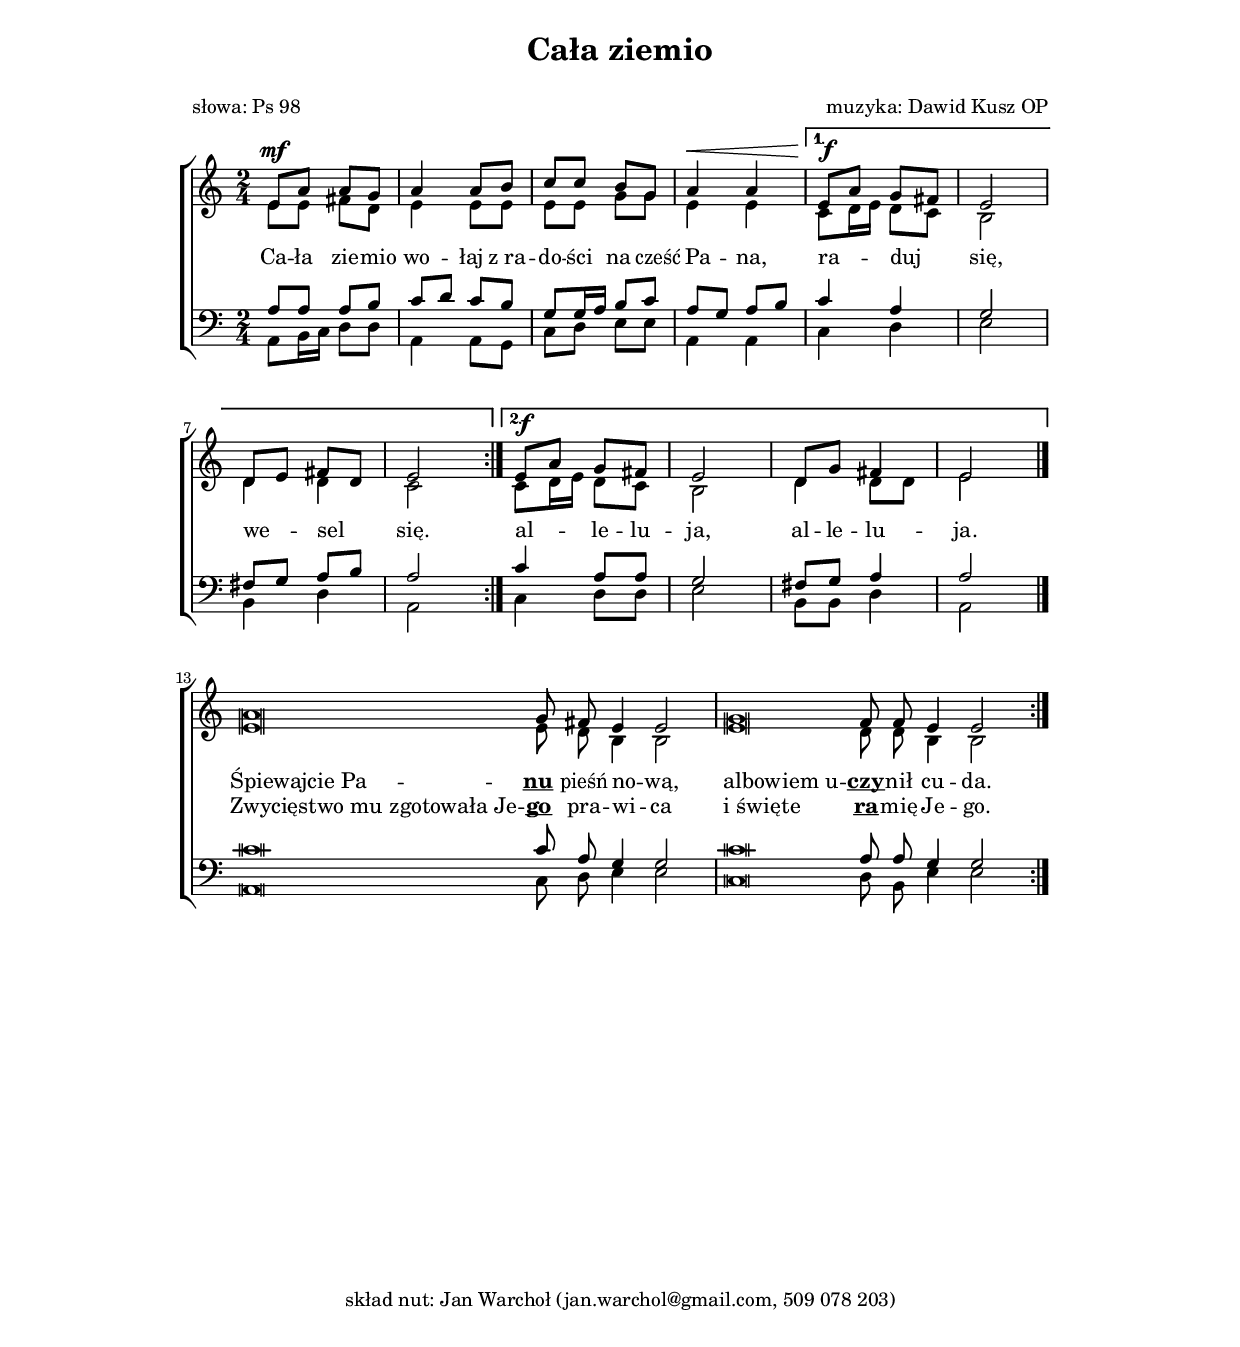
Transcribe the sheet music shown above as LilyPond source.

\version "2.17.3"
#(set-global-staff-size 17)

\header	{
  title = \markup \column {
    "Cała ziemio" " "
  }
  poet = "słowa: Ps 98"
  composer = "muzyka: Dawid Kusz OP"
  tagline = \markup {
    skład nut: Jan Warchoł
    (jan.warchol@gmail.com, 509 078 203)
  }
}

\paper {
  top-margin = 40 \mm
  bottom-margin = 40 \mm
  line-width = 145 \mm

  markup-system-spacing #'basic-distance = #17
  system-system-spacing #'basic-distance = #15
}
%--------------------------------MELODY--------------------------------
sopranomelody = \relative f' {
  \repeat volta 2 {
    \key a \minor
    \time 2/4
    e8^\mf a a g
    a4 \tweak Beam #'positions #'(2.5 . 2.8) a8 b
    \tweak Beam #'positions #'(3.2 . 3.2) c c b g
    a4^\< a
  }
  \alternative {
    {
      \tweak Beam #'positions #'(1.25 . 2.25)
      e8-\tweak #'X-offset #0.5 ^\f \melisma a\melismaEnd g\melisma fis\melismaEnd
      e2
      d8\melisma e\melismaEnd \tweak Beam #'positions #'(1.25 . 0.8) fis \melisma d\melismaEnd
      e2
    }
    {
      \tweak Beam #'positions #'(1.25 . 2.25)
      e8-\tweak #'X-offset #0.5 ^\f \melisma a\melismaEnd g fis
      e2
      d8 g fis4
      e2
    }
  }
  \bar "|."
  \overrideProperty #"Score.NonMusicalPaperColumn"
  #'line-break-system-details #`((Y-offset . 73))
  \repeat volta 2 {
    \cadenzaOn
    a\breve g8 fis e4 e2
    \bar "|"
    g\breve fis8 fis e4 e2
    \cadenzaOff
  }
}
altomelody = \relative f' {
  \repeat volta 2 {
    \key a \minor
    \time 2/4
    e8 e fis d
    e4 e8 e
    e e g g
    e4 e
  }
  \alternative {
    {
      c8\melisma d16 e\melismaEnd d8\melisma c\melisma
      b2
      d4 d
      c2
    }
    {
      c8\melisma d16 e\melismaEnd d8\melisma c\melisma
      b2
      d4 d8 d
      e2
    }
  }
  \repeat volta 2 {
    \cadenzaOn
    e\breve e8 d b4 b2
    \bar "|"
    e\breve d8 d b4 b2
    \cadenzaOff
  }
}
tenormelody = \relative f {
  \repeat volta 2 {
    \key a \minor
    \time 2/4
    a8 a a b
    c8\melisma d\melismaEnd c b
    g g16\melisma a\melismaEnd b8 c
    a8\melisma g\melismaEnd a\melisma b\melismaEnd
  }
  \alternative {
    {
      c4 a
      g2
      fis8\melisma g\melismaEnd a\melisma b\melismaEnd
      a2
    }
    {
      c4 a8 a
      g2
      fis8 g a4
      a2
    }
  }
  \repeat volta 2 {
    \cadenzaOn
    c\breve c8 a g4 g2
    \bar "|"
    c\breve a8 a g4 g2
    \cadenzaOff
  }
}
bassmelody = \relative f {
  \repeat volta 2 {
    \key a \minor
    \time 2/4
    a,8 b16\melisma c\melismaEnd d8 d
    a4 a8 g
    c d \tweak Beam #'positions #'(-2.6 . -2.6) e e
    a,4 a
  }
  \alternative {
    {
      c4 d
      e2
      b4 d
      a2
    }
    {
      c4 \tweak Beam #'positions #'(-2.8 . -2.8) d8 d
      e2
      b8 b d4
      a2
    }
  }
  \repeat volta 2 {
    \cadenzaOn
    a\breve c8 d e4 e2
    \bar "|"
    c\breve d8 b e4 e2
    \cadenzaOff
  }
}
akordy = \chordmode {
}
%--------------------------------LYRICS--------------------------------
text = \lyricmode {
  \repeat volta 2 {
    Ca -- ła zie -- \tweak #'X-offset #-1 mio wo -- \tweak #'X-offset #-1.2 łaj
    z_ra -- do -- ści \tweak #'X-offset #-1 na \tweak #'X-offset #-1 \markup \scale #'(0.9 . 1) cześć \tweak #'X-offset #-0.2 Pa -- na,
  }
  \alternative {
    { ra -- duj się, we -- sel się. }
    { al -- le -- lu -- ja, al -- le -- lu -- ja. }
  }
  \tweak #'X-offset #-1.5 "Śpiewajcie Pa" --
  \tweak #'X-offset #-1.5 \markup \bold \underline nu
  \markup \scale #'(0.9 . 1) pieśń
  \tweak #'X-offset #0 no -- wą,
  \once \override LyricHyphen #'minimum-distance = #1
  \tweak #'X-offset #-0.5 "albowiem u" --
  \markup \bold \underline czy -- nił cu -- da.
}
secondverse = \lyricmode {
  \repeat unfold 27 \skip4
  \once \override LyricHyphen #'minimum-distance = #1
  \tweak #'X-offset #-1.5 \markup \scale #'(1 . 1)
  "Zwycięstwo mu zgotowała Je" --
  \tweak #'X-offset #-1.2 \markup \bold \underline go
  pra -- \tweak #'X-offset #0 wi -- ca
  \tweak #'X-offset #-0.5 "i święte"
  \markup \bold \underline ra -- mię Je -- go.
}
%--------------------------------ALL-FILE VARIABLE--------------------------------

\score {
  \new ChoirStaff <<
    \new Staff = women <<
      \clef treble
      \new Voice = soprano {
        \voiceOne
        \sopranomelody
      }
      \new Voice = alto {
        \voiceTwo
        \altomelody
      }
    >>
    \new Lyrics \with {
      \override VerticalAxisGroup #'staff-affinity = #CENTER
      \override VerticalAxisGroup #'nonstaff-relatedstaff-spacing #'padding = #1
    }
    \lyricsto soprano \text
    \new Lyrics \with {
      \override VerticalAxisGroup #'staff-affinity = #CENTER
      \override VerticalAxisGroup #'nonstaff-relatedstaff-spacing #'padding = #1
    }
    \lyricsto soprano \secondverse

    \new Staff = men <<
      \clef bass
      \new Voice = tenor {
        \voiceOne
        \tenormelody
      }
      \new Voice = bass {
        \voiceTwo
        \bassmelody
      }
    >>
  >>
  \layout {
    \override NoteHead #'style = #'altdefault
    indent = 0
  }
}
